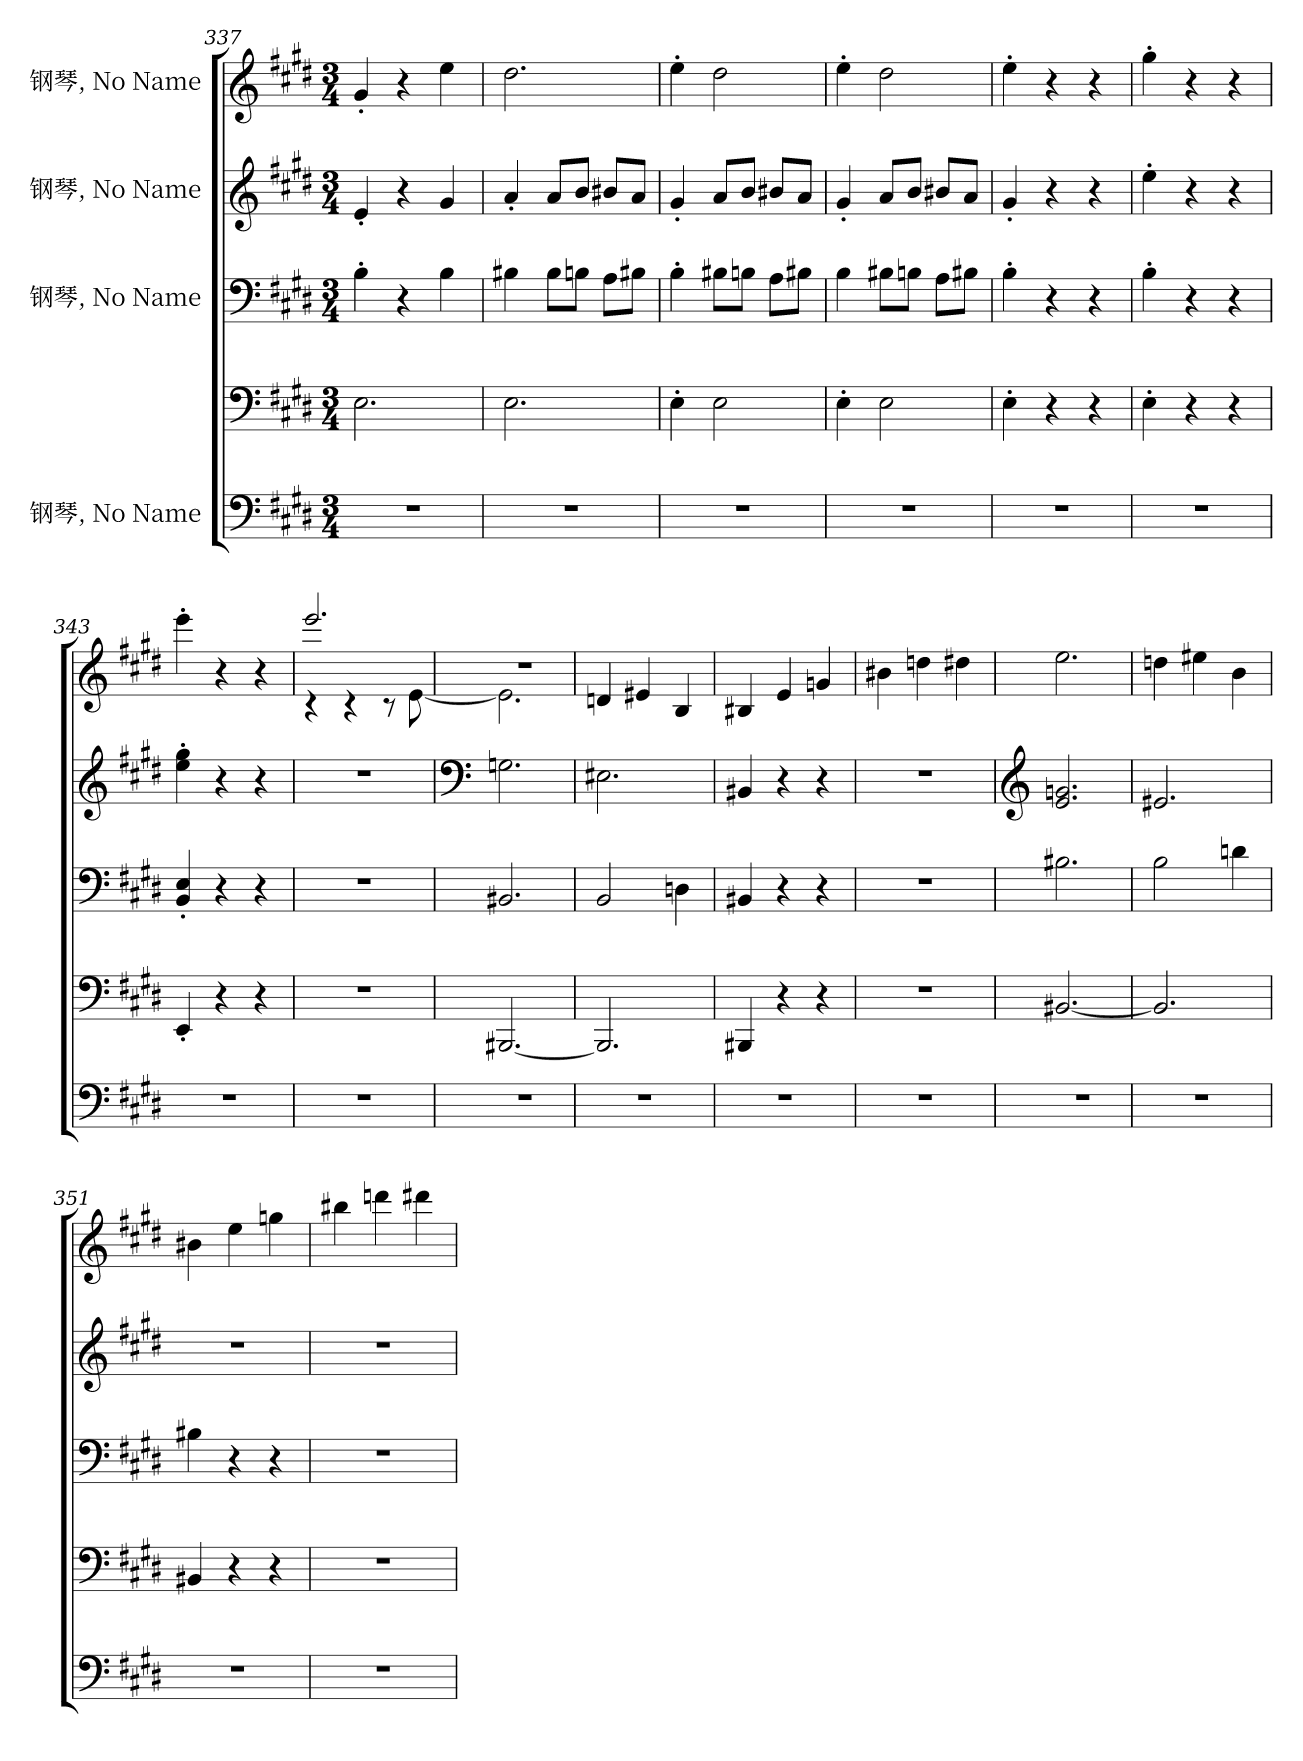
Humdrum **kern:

**kern	**kern	**kern	**kern	**kern
*part4	*part4	*part3	*part2	*part1
*staff5	*staff4	*staff3	*staff2	*staff1
*I"钢琴, No Name	*	*I"钢琴, No Name	*I"钢琴, No Name	*I"钢琴, No Name
*clefF4	*clefF4	*clefF4	*clefG2	*clefG2
*k[f#c#g#d#]	*k[f#c#g#d#]	*k[f#c#g#d#]	*k[f#c#g#d#]	*k[f#c#g#d#]
*M3/4	*M3/4	*M3/4	*M3/4	*M3/4
=337	=337	=337	=337	=337
2.r	2.E\	4B'\	4e'/	4g#'/
.	.	4r	4r	4r
.	.	4B\	4g#/	4ee\
=338	=338	=338	=338	=338
*	*	*	*	*MM202
2.r	2.E\	4B#X\	4a'/	2.dd#\
.	.	8B#\L	8a/L	.
.	.	8Bn\J	8b/J	.
.	.	8A\L	8b#X/L	.
.	.	8B#X\J	8a/J	.
!!LO:PB:g=z
=339	=339	=339	=339	=339
*	*	*	*	*MM202
2.r	4E'\	4B'\	4g#'/	4ee'\
.	2E\	8B#X\L	8a/L	2dd#\
.	.	8Bn\J	8b/J	.
.	.	8A\L	8b#X/L	.
.	.	8B#X\J	8a/J	.
=340	=340	=340	=340	=340
*	*	*	*	*MM202
2.r	4E'\	4B\	4g#'/	4ee'\
.	2E\	8B#X\L	8a/L	2dd#\
.	.	8Bn\J	8b/J	.
.	.	8A\L	8b#X/L	.
.	.	8B#X\J	8a/J	.
=341	=341	=341	=341	=341
2.r	4E'\	4B'\	4g#'/	4ee'\
.	4r	4r	4r	4r
.	4r	4r	4r	4r
=342	=342	=342	=342	=342
2.r	4E'\	4B'\	4ee'\	4gg#'\
.	4r	4r	4r	4r
.	4r	4r	4r	4r
=343	=343	=343	=343	=343
*	*	*	*	*MM120
2.r	4EE'/	4BB/' 4E/'	4ee\' 4gg#\'	4eee'\
.	4r	4r	4r	4r
.	4r	4r	4r	4r
=344	=344	=344	=344	=344
*	*	*	*	*^
2.r	2.r	2.r	2.r	2.eee/	4r
.	.	.	.	.	4r
.	.	.	.	.	8r
.	.	.	.	.	[8e\
=345	=345	=345	=345	=345	=345
*	*	*	*clefF4	*	*
*	*	*	*	*MM202	*
2.r	[2.BBB#X/	2.BB#X/	2.Gn\	2.r	2.e\]
*	*	*	*	*v	*v
!!LO:LB:g=z
=346	=346	=346	=346	=346
2.r	2.BBB#/]	2BB/	2.E#X\	4dn/
.	.	.	.	4e#X/
.	.	4Dn\	.	4B/
=347	=347	=347	=347	=347
2.r	4BBB#X/	4BB#X/	4BB#X/	4B#X/
.	4r	4r	4r	4e/
.	4r	4r	4r	4gn/
=348	=348	=348	=348	=348
2.r	2.r	2.r	2.r	4b#X\
.	.	.	.	4ddn\
.	.	.	.	4dd#X\
=349	=349	=349	=349	=349
*	*	*	*clefG2	*
*	*	*	*	*MM202
2.r	[2.BB#X/	2.B#X\	2.e/ 2.gn/	2.ee\
=350	=350	=350	=350	=350
2.r	2.BB#/]	2B\	2.e#X/	4ddn\
.	.	.	.	4ee#X\
.	.	4dn\	.	4b\
=351	=351	=351	=351	=351
2.r	4BB#X/	4B#X\	2.r	4b#X\
.	4r	4r	.	4ee\
.	4r	4r	.	4ggn\
=352	=352	=352	=352	=352
2.r	2.r	2.r	2.r	4bb#X\
.	.	.	.	4dddn\
*	*	*	*	*MM183
.	.	.	.	4ddd#X\
=	=	=	=	=
*-	*-	*-	*-	*-
